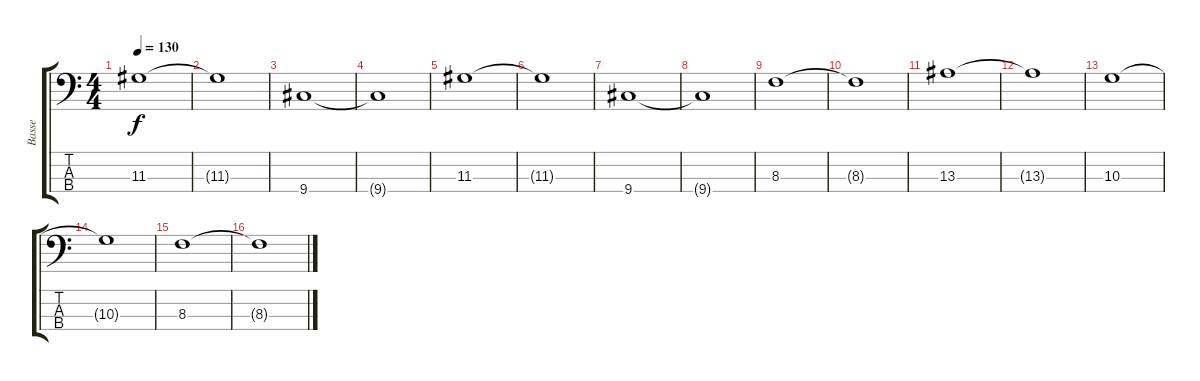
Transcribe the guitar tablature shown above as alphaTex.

\track ("Basse" "Basse") {instrument electricbassfinger}
\staff {score tabs}
\tuning (G2 D2 A1 E1) {hide}
\ts (4 4)
\tempo 130
\clef f4
\ks c
11.3.1{dy f} |
11.3{t}.1 |
9.4.1 |
9.4{t}.1 |
11.3.1 |
11.3{t}.1 |
9.4.1 |
9.4{t}.1 |
8.3.1 |
8.3{t}.1 |
13.3.1 |
13.3{t}.1 |
10.3.1 |
10.3{t}.1 |
8.3.1 |
8.3{t}.1
